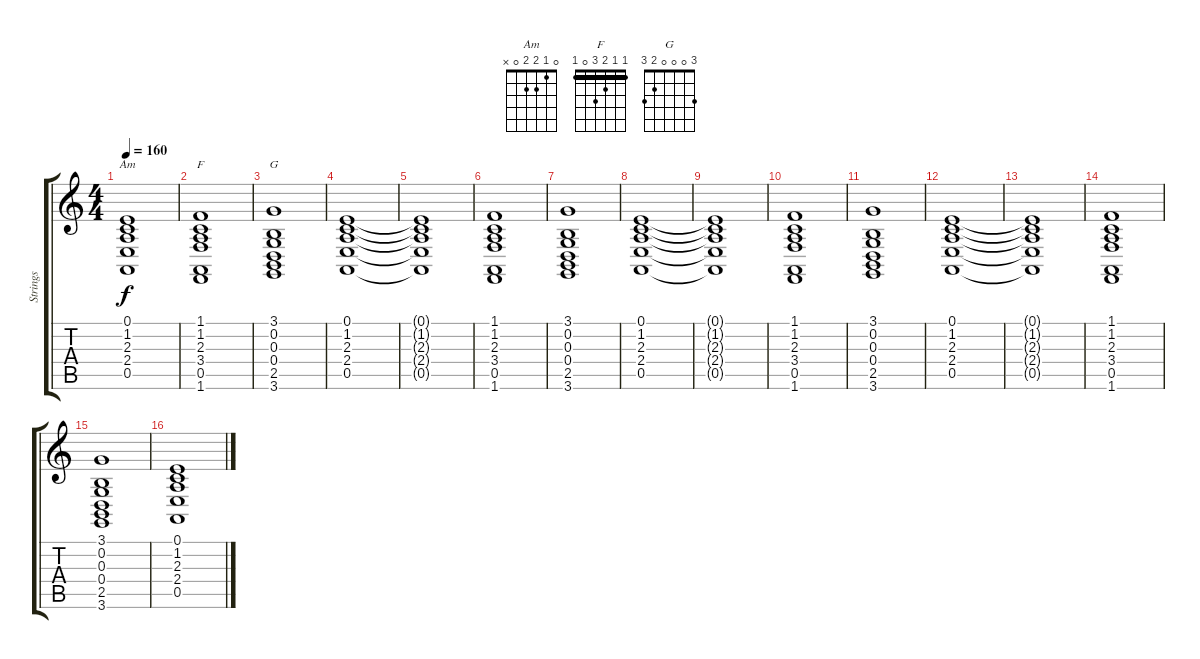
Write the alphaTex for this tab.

\track ("Strings" "Strings") {instrument stringensemble1}
\staff {score tabs}
\tuning (E4 B3 G3 D3 A2 E2) {hide}
\chord ("Am" 0 1 2 2 0 x)
\chord ("F" 1 1 2 3 0 1) {barre 1}
\chord ("G" 3 0 0 0 2 3)
\ts (4 4)
\tempo 160
\clef g2
\ks c
(0.1{t} 1.2{t} 2.3{t} 2.4{t} 0.5{t}).1{ch "Am" dy f} |
(1.1 1.2 2.3 3.4 0.5 1.6).1{ch "F"} |
(3.1 0.2 0.3 0.4 2.5 3.6).1{ch "G"} |
(0.1 1.2 2.3 2.4 0.5).1 |
(0.1{t} 1.2{t} 2.3{t} 2.4{t} 0.5{t}).1 |
(1.1 1.2 2.3 3.4 0.5 1.6).1 |
(3.1 0.2 0.3 0.4 2.5 3.6).1 |
(0.1 1.2 2.3 2.4 0.5).1 |
(0.1{t} 1.2{t} 2.3{t} 2.4{t} 0.5{t}).1 |
(1.1 1.2 2.3 3.4 0.5 1.6).1 |
(3.1 0.2 0.3 0.4 2.5 3.6).1 |
(0.1 1.2 2.3 2.4 0.5).1 |
(0.1{t} 1.2{t} 2.3{t} 2.4{t} 0.5{t}).1 |
(1.1 1.2 2.3 3.4 0.5 1.6).1 |
(3.1 0.2 0.3 0.4 2.5 3.6).1 |
(0.1 1.2 2.3 2.4 0.5).1
